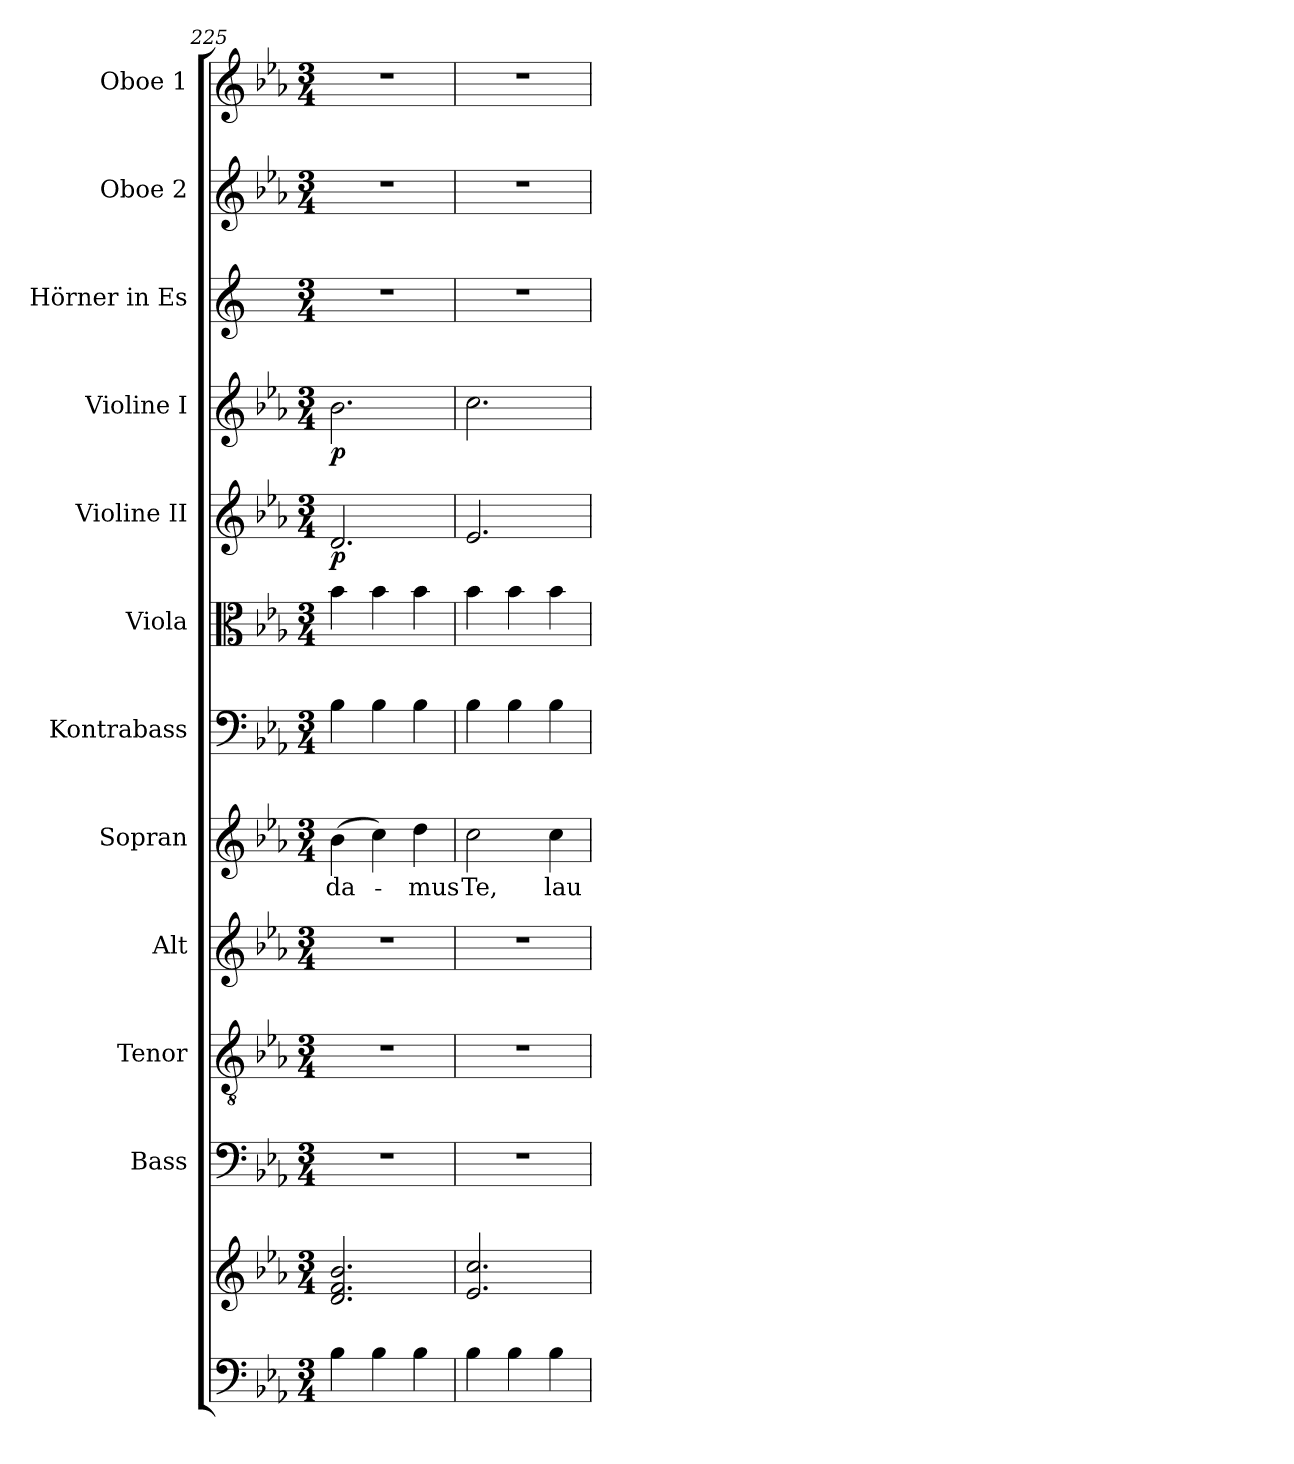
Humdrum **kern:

**kern	**kern	**kern	**kern	**kern	**kern	**text	**kern	**kern	**kern	**dynam	**kern	**dynam	**kern	**kern	**kern
*part12	*part12	*part11	*part10	*part9	*part8	*part8	*part7	*part6	*part5	*part5	*part4	*part4	*part3	*part2	*part1
*staff13	*staff12	*staff11	*staff10	*staff9	*staff8	*staff8	*staff7	*staff6	*staff5	*staff5	*staff4	*staff4	*staff3	*staff2	*staff1
*	*	*I"Bass	*I"Tenor	*I"Alt	*I"Sopran	*	*I"Kontrabass	*I"Viola	*I"Violine II	*	*I"Violine I	*	*I"Hörner in Es	*I"Oboe 2	*I"Oboe 1
*	*	*I'B.	*I'T.	*I'A.	*I'S.	*	*I'Kb.	*I'Vla.	*I'Vl. II	*	*I'Vl. I	*	*	*I'Ob. 2	*I'Ob. 1
*clefF4	*clefG2	*clefF4	*clefGv2	*clefG2	*clefG2	*	*clefF4	*clefC3	*clefG2	*	*clefG2	*	*clefG2	*clefG2	*clefG2
*	*	*	*	*	*	*	*ITrd7c12	*	*	*	*	*	*ITrd5c9	*	*
*k[b-e-a-]	*k[b-e-a-]	*k[b-e-a-]	*k[b-e-a-]	*k[b-e-a-]	*k[b-e-a-]	*	*k[b-e-a-]	*k[b-e-a-]	*k[b-e-a-]	*	*k[b-e-a-]	*	*k[b-e-a-]	*k[b-e-a-]	*k[b-e-a-]
*E-:	*E-:	*E-:	*E-:	*E-:	*E-:	*	*E-:	*E-:	*E-:	*	*E-:	*	*E-:	*E-:	*E-:
*M3/4	*M3/4	*M3/4	*M3/4	*M3/4	*M3/4	*	*M3/4	*M3/4	*M3/4	*	*M3/4	*	*M3/4	*M3/4	*M3/4
=225	=225	=225	=225	=225	=225	=225	=225	=225	=225	=225	=225	=225	=225	=225	=225
!	!	!	!	!	!	!LO:LY:b	!	!	!	!LO:DY:b	!	!LO:DY:b	!	!	!
4B-\	2.d/ 2.f/ 2.b-/	2.r	2.r	2.r	(>4b-\	-da-	4BB-\	4b-\	2.d/	p	2.b-\	p	2.r	2.r	2.r
4B-\	.	.	.	.	4cc\)	.	4BB-\	4b-\	.	.	.	.	.	.	.
!	!	!	!	!	!	!LO:LY:b	!	!	!	!	!	!	!	!	!
4B-\	.	.	.	.	4dd\	-mus	4BB-\	4b-\	.	.	.	.	.	.	.
=226	=226	=226	=226	=226	=226	=226	=226	=226	=226	=226	=226	=226	=226	=226	=226
!	!	!	!	!	!	!LO:LY:b	!	!	!	!	!	!	!	!	!
4B-\	2.e-/ 2.cc/	2.r	2.r	2.r	2cc\	Te,	4BB-\	4b-\	2.e-/	.	2.cc\	.	2.r	2.r	2.r
4B-\	.	.	.	.	.	.	4BB-\	4b-\	.	.	.	.	.	.	.
!	!	!	!	!	!	!LO:LY:b	!	!	!	!	!	!	!	!	!
4B-\	.	.	.	.	4cc\	lau-	4BB-\	4b-\	.	.	.	.	.	.	.
=	=	=	=	=	=	=	=	=	=	=	=	=	=	=	=
*-	*-	*-	*-	*-	*-	*-	*-	*-	*-	*-	*-	*-	*-	*-	*-
